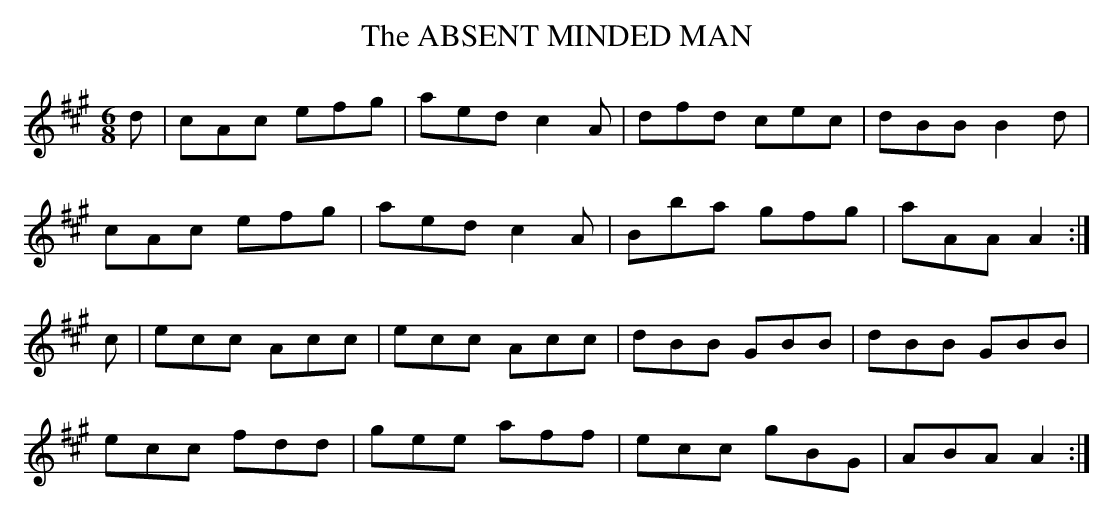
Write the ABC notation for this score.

X:1
T:ABSENT MINDED MAN, The
M:6/8
L:1/8
K:A
d|cAc efg|aed c2A|dfd cec|dBB B2d|
cAc efg|aed c2A|Bba gfg|aAA A2 :|
c|ecc Acc|ecc Acc|dBB GBB|dBB GBB|
ecc fdd|gee aff|ecc gBG|ABA A2 :|
